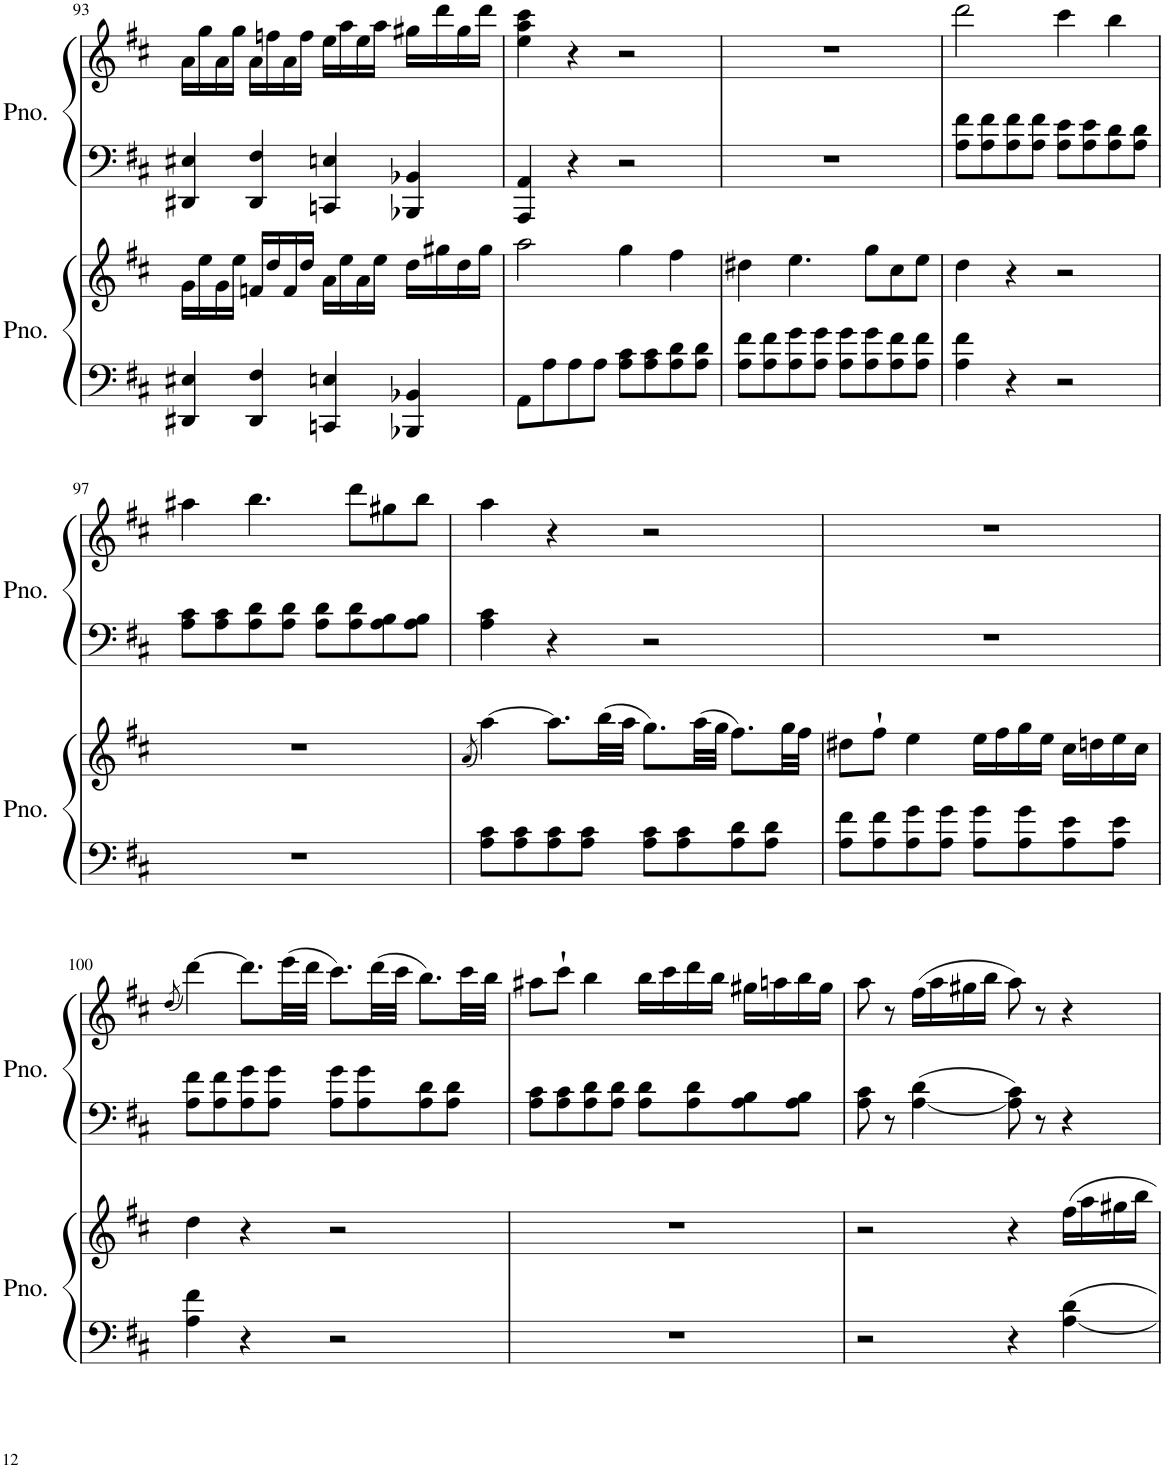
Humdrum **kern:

**kern	**kern	**kern	**kern
*part2	*part2	*part1	*part1
*staff4	*staff3	*staff2	*staff1
*I"Piano	*	*I"Piano	*
*I'Pno.	*	*I'Pno.	*
!!LO:PB:g=z
*clefF4	*clefG2	*clefF4	*clefG2
*k[f#c#]	*k[f#c#]	*k[f#c#]	*k[f#c#]
*M4/4	*M4/4	*M4/4	*M4/4
*met(c)	*met(c)	*met(c)	*met(c)
=93	=93	=93	=93
4DD#X/ 4E#X/	16g\LL	4DD#X/ 4E#X/	16a\LL
.	16ee\	.	16gg\
.	16g\	.	16a\
.	16ee\JJ	.	16gg\JJ
4DD#/ 4F#/	16fn/LL	4DD#/ 4F#/	16a\LL
.	16dd/	.	16ffn\
.	16f/	.	16a\
.	16dd/JJ	.	16ff\JJ
4CCn/ 4En/	16a\LL	4CCn/ 4En/	16ee\LL
.	16ee\	.	16aa\
.	16a\	.	16ee\
.	16ee\JJ	.	16aa\JJ
4BBB-X/ 4BB-X/	16dd\LL	4BBB-X/ 4BB-X/	16gg#X\LL
.	16gg#X\	.	16ddd\
.	16dd\	.	16gg#\
.	16gg#\JJ	.	16ddd\JJ
=94	=94	=94	=94
8AA\L	2aa\	4AAA/ 4AA/	4ee\ 4aa\ 4ccc#\
8A\	.	.	.
8A\	.	4r	4r
8A\J	.	.	.
8A\ 8c#\L	4gg\	2r	2r
8A\ 8c#\	.	.	.
8A\ 8d\	4ff#\	.	.
8A\ 8d\J	.	.	.
=95	=95	=95	=95
8A\ 8f#\L	4dd#X\	1r	1r
8A\ 8f#\	.	.	.
8A\ 8g\	4.ee\	.	.
8A\ 8g\J	.	.	.
8A\ 8g\L	.	.	.
8A\ 8g\	8gg\L	.	.
8A\ 8f#\	8cc#\	.	.
8A\ 8f#\J	8ee\J	.	.
=96	=96	=96	=96
4A\ 4f#\	4dd\	8A\ 8f#\L	2ddd\
.	.	8A\ 8f#\	.
4r	4r	8A\ 8f#\	.
.	.	8A\ 8f#\J	.
2r	2r	8A\ 8e\L	4ccc#\
.	.	8A\ 8e\	.
.	.	8A\ 8d\	4bb\
.	.	8A\ 8d\J	.
!!LO:LB:g=z
=97	=97	=97	=97
1r	1r	8A\ 8c#\L	4aa#X\
.	.	8A\ 8c#\	.
.	.	8A\ 8d\	4.bb\
.	.	8A\ 8d\J	.
.	.	8A\ 8d\L	.
.	.	8A\ 8d\	8ddd\L
.	.	8A\ 8B\	8gg#X\
.	.	8A\ 8B\J	8bb\J
=98	=98	=98	=98
.	(8qa/	.	.
8A\ 8c#\L	[4aa\)	4A\ 4c#\	4aa\
8A\ 8c#\	.	.	.
8A\ 8c#\	8.aa\L]	4r	4r
8A\ 8c#\J	.	.	.
.	(32bb\LL	.	.
.	32aa\JJJ	.	.
8A\ 8c#\L	8.gg\L)	2r	2r
8A\ 8c#\	.	.	.
.	(32aa\LL	.	.
.	32gg\JJJ	.	.
8A\ 8d\	8.ff#\L)	.	.
8A\ 8d\J	.	.	.
.	32gg\LL	.	.
.	32ff#\JJJ	.	.
=99	=99	=99	=99
8A\ 8f#\L	8dd#X\L	1r	1r
8A\ 8f#\	8ff#`\J	.	.
8A\ 8g\	4ee\	.	.
8A\ 8g\J	.	.	.
8A\ 8g\L	16ee\LL	.	.
.	16ff#\	.	.
8A\ 8g\	16gg\	.	.
.	16ee\JJ	.	.
8A\ 8e\	16cc#\LL	.	.
.	16ddn\	.	.
8A\ 8e\J	16ee\	.	.
.	16cc#\JJ	.	.
!!LO:LB:g=z
=100	=100	=100	=100
.	.	.	(8qdd/
4A\ 4f#\	4dd\	8A\ 8f#\L	[4ddd\)
.	.	8A\ 8f#\	.
4r	4r	8A\ 8g\	8.ddd\L]
.	.	8A\ 8g\J	.
.	.	.	(32eee\LL
.	.	.	32ddd\JJJ
2r	2r	8A\ 8g\L	8.ccc#\L)
.	.	8A\ 8g\	.
.	.	.	(32ddd\LL
.	.	.	32ccc#\JJJ
.	.	8A\ 8d\	8.bb\L)
.	.	8A\ 8d\J	.
.	.	.	32ccc#\LL
.	.	.	32bb\JJJ
=101	=101	=101	=101
1r	1r	8A\ 8c#\L	8aa#X\L
.	.	8A\ 8c#\	8ccc#`\J
.	.	8A\ 8d\	4bb\
.	.	8A\ 8d\J	.
.	.	8A\ 8d\L	16bb\LL
.	.	.	16ccc#\
.	.	8A\ 8d\	16ddd\
.	.	.	16bb\JJ
.	.	8A\ 8B\	16gg#X\LL
.	.	.	16aan\
.	.	8A\ 8B\J	16bb\
.	.	.	16gg#\JJ
=102	=102	=102	=102
2r	2r	8A\ 8c#\	8aa\
.	.	8r	8r
.	.	[4A\ 4d\	(16ff#\LL
.	.	.	16aa\
.	.	.	16gg#X\
.	.	.	16bb\JJ
4r	4r	8A\] 8c#\	8aa\)
.	.	8r	8r
[4A\ 4d\	16ff#\LL	4r	4r
.	16aa\	.	.
.	16gg#X\	.	.
.	16bb\JJ	.	.
=	=	=	=
*-	*-	*-	*-
